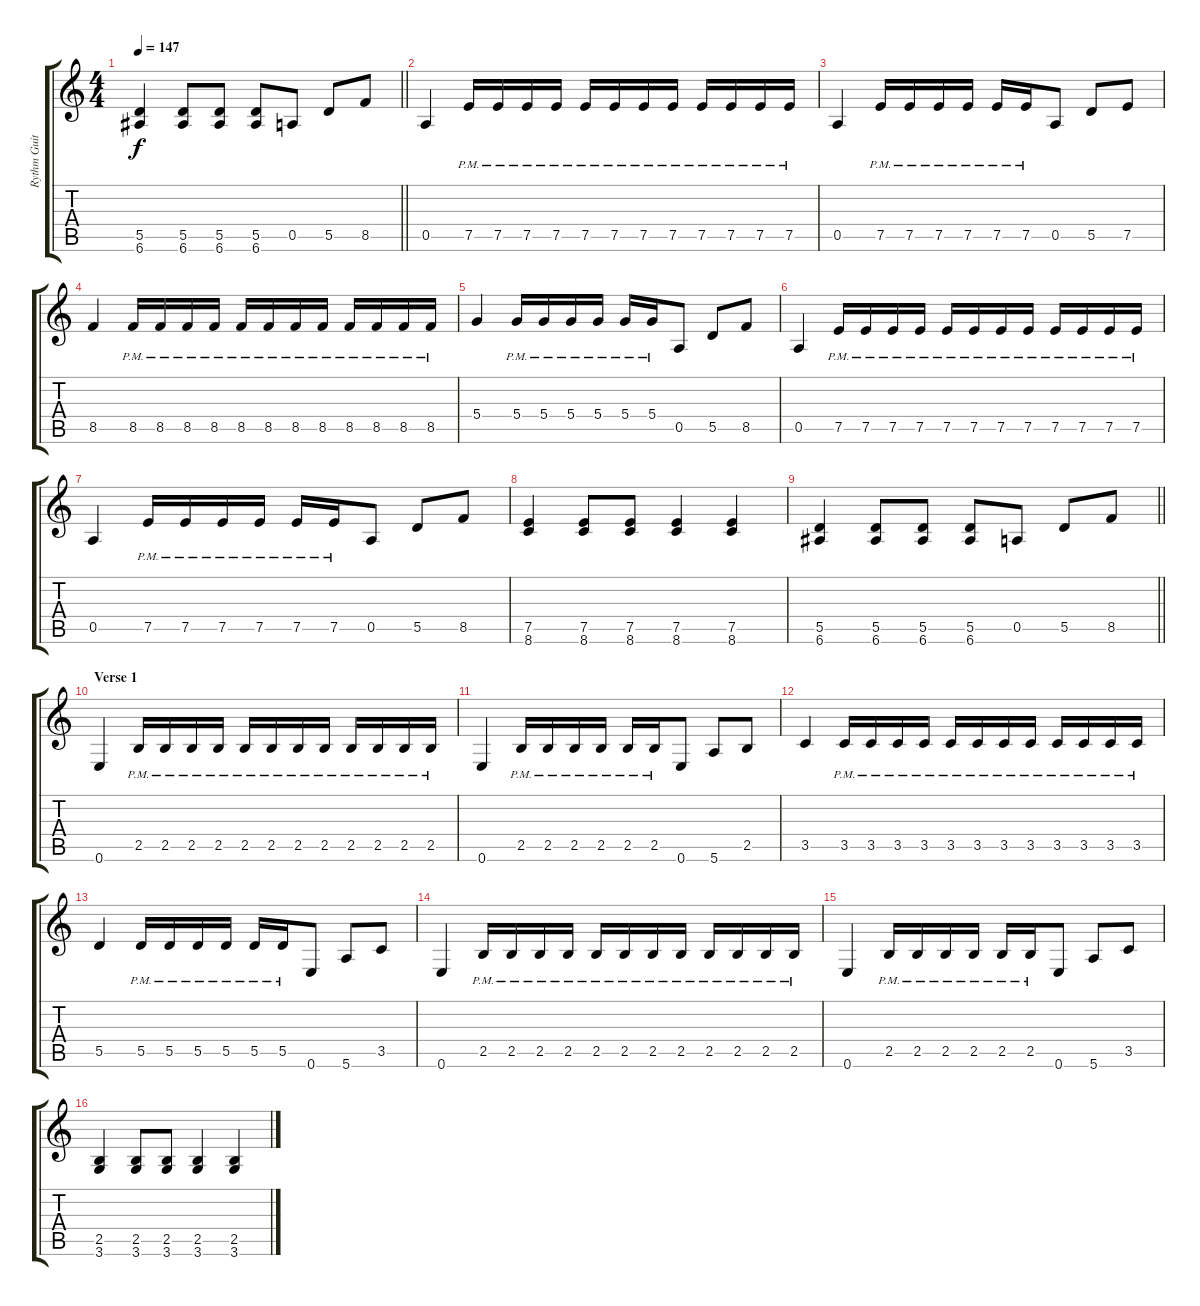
\track ("Rythm Guitar" "Rythm Guit") {instrument overdrivenguitar}
\staff {score tabs}
\tuning (E4 B3 G3 D3 A2 E2) {hide}
\ts (4 4)
\tempo 147
\clef g2
\barLineRight lightlight
\ks c
(5.5 6.6).4{dy f} (5.5 6.6).8 (5.5 6.6).8 (5.5 6.6).8 0.5.8 5.5.8 8.5.8 |
0.5.4 7.5{pm}.16 7.5{pm}.16 7.5{pm}.16 7.5{pm}.16 7.5{pm}.16 7.5{pm}.16 7.5{pm}.16 7.5{pm}.16 7.5{pm}.16 7.5{pm}.16 7.5{pm}.16 7.5{pm}.16 |
0.5.4 7.5{pm}.16 7.5{pm}.16 7.5{pm}.16 7.5{pm}.16 7.5{pm}.16 7.5{pm}.16 0.5.8 5.5.8 7.5.8 |
8.5.4 8.5{pm}.16 8.5{pm}.16 8.5{pm}.16 8.5{pm}.16 8.5{pm}.16 8.5{pm}.16 8.5{pm}.16 8.5{pm}.16 8.5{pm}.16 8.5{pm}.16 8.5{pm}.16 8.5{pm}.16 |
5.4.4 5.4{pm}.16 5.4{pm}.16 5.4{pm}.16 5.4{pm}.16 5.4{pm}.16 5.4{pm}.16 0.5.8 5.5.8 8.5.8 |
0.5.4 7.5{pm}.16 7.5{pm}.16 7.5{pm}.16 7.5{pm}.16 7.5{pm}.16 7.5{pm}.16 7.5{pm}.16 7.5{pm}.16 7.5{pm}.16 7.5{pm}.16 7.5{pm}.16 7.5{pm}.16 |
0.5.4 7.5{pm}.16 7.5{pm}.16 7.5{pm}.16 7.5{pm}.16 7.5{pm}.16 7.5{pm}.16 0.5.8 5.5.8 8.5.8 |
(7.5 8.6).4 (7.5 8.6).8 (7.5 8.6).8 (7.5 8.6).4 (7.5 8.6).4 |
\barLineRight lightlight
(5.5 6.6).4 (5.5 6.6).8 (5.5 6.6).8 (5.5 6.6).8 0.5.8 5.5.8 8.5.8 |
\section ("" "Verse 1")
0.6.4 2.5{pm}.16 2.5{pm}.16 2.5{pm}.16 2.5{pm}.16 2.5{pm}.16 2.5{pm}.16 2.5{pm}.16 2.5{pm}.16 2.5{pm}.16 2.5{pm}.16 2.5{pm}.16 2.5{pm}.16 |
0.6.4 2.5{pm}.16 2.5{pm}.16 2.5{pm}.16 2.5{pm}.16 2.5{pm}.16 2.5{pm}.16 0.6.8 5.6.8 2.5.8 |
3.5.4 3.5{pm}.16 3.5{pm}.16 3.5{pm}.16 3.5{pm}.16 3.5{pm}.16 3.5{pm}.16 3.5{pm}.16 3.5{pm}.16 3.5{pm}.16 3.5{pm}.16 3.5{pm}.16 3.5{pm}.16 |
5.5.4 5.5{pm}.16 5.5{pm}.16 5.5{pm}.16 5.5{pm}.16 5.5{pm}.16 5.5{pm}.16 0.6.8 5.6.8 3.5.8 |
0.6.4 2.5{pm}.16 2.5{pm}.16 2.5{pm}.16 2.5{pm}.16 2.5{pm}.16 2.5{pm}.16 2.5{pm}.16 2.5{pm}.16 2.5{pm}.16 2.5{pm}.16 2.5{pm}.16 2.5{pm}.16 |
0.6.4 2.5{pm}.16 2.5{pm}.16 2.5{pm}.16 2.5{pm}.16 2.5{pm}.16 2.5{pm}.16 0.6.8 5.6.8 3.5.8 |
(2.5 3.6).4 (2.5 3.6).8 (2.5 3.6).8 (2.5 3.6).4 (2.5 3.6).4
